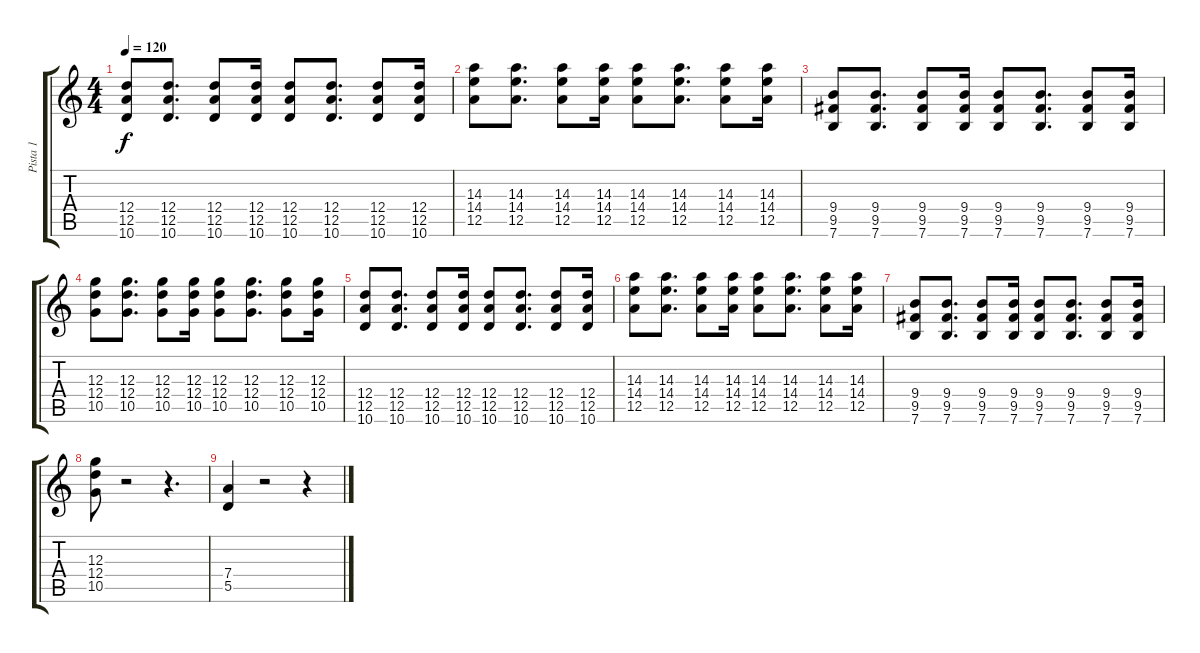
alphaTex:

\track ("Pista 1" "Pista 1") {instrument distortionguitar}
\staff {score tabs}
\tuning (E4 B3 G3 D3 A2 E2) {hide}
\ts (4 4)
\tempo 120
\clef g2
\ks c
(12.4 12.5 10.6).8{dy f} (12.4 12.5 10.6).8{d} (12.4 12.5 10.6).8 (12.4 12.5 10.6).16 (12.4 12.5 10.6).8 (12.4 12.5 10.6).8{d} (12.4 12.5 10.6).8 (12.4 12.5 10.6).16 |
(14.3 14.4 12.5).8 (14.3 14.4 12.5).8{d} (14.3 14.4 12.5).8 (14.3 14.4 12.5).16 (14.3 14.4 12.5).8 (14.3 14.4 12.5).8{d} (14.3 14.4 12.5).8 (14.3 14.4 12.5).16 |
(9.4 9.5 7.6).8 (9.4 9.5 7.6).8{d} (9.4 9.5 7.6).8 (9.4 9.5 7.6).16 (9.4 9.5 7.6).8 (9.4 9.5 7.6).8{d} (9.4 9.5 7.6).8 (9.4 9.5 7.6).16 |
(12.3 12.4 10.5).8 (12.3 12.4 10.5).8{d} (12.3 12.4 10.5).8 (12.3 12.4 10.5).16 (12.3 12.4 10.5).8 (12.3 12.4 10.5).8{d} (12.3 12.4 10.5).8 (12.3 12.4 10.5).16 |
(12.4 12.5 10.6).8 (12.4 12.5 10.6).8{d} (12.4 12.5 10.6).8 (12.4 12.5 10.6).16 (12.4 12.5 10.6).8 (12.4 12.5 10.6).8{d} (12.4 12.5 10.6).8 (12.4 12.5 10.6).16 |
(14.3 14.4 12.5).8 (14.3 14.4 12.5).8{d} (14.3 14.4 12.5).8 (14.3 14.4 12.5).16 (14.3 14.4 12.5).8 (14.3 14.4 12.5).8{d} (14.3 14.4 12.5).8 (14.3 14.4 12.5).16 |
(9.4 9.5 7.6).8 (9.4 9.5 7.6).8{d} (9.4 9.5 7.6).8 (9.4 9.5 7.6).16 (9.4 9.5 7.6).8 (9.4 9.5 7.6).8{d} (9.4 9.5 7.6).8 (9.4 9.5 7.6).16 |
(12.3 12.4 10.5).8 r.2 r.4{d} |
(7.4 5.5).4 r.2 r.4
